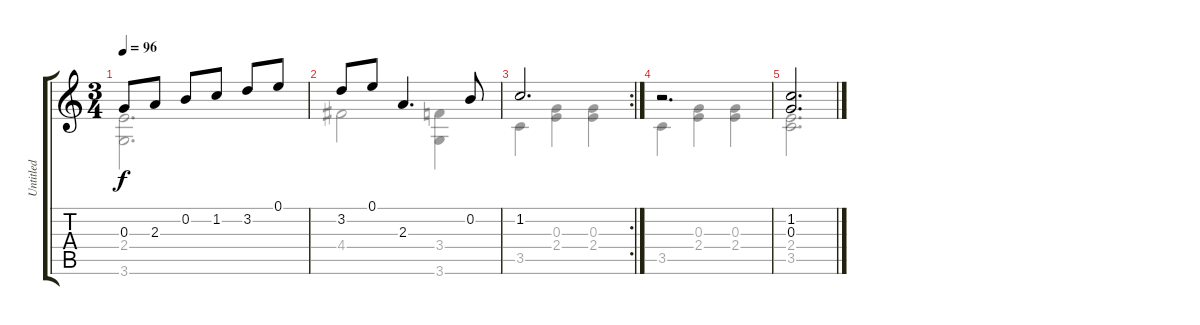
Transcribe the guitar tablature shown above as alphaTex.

\track ("Untitled" "Untitled") {instrument acousticguitarnylon}
\staff {score tabs}
\tuning (E4 B3 G3 D3 A2 E2) {hide}
\voice
\ts (3 4)
\tempo 96
\clef g2
\ks c
0.3.8{dy f} 2.3.8 0.2.8 1.2.8 3.2.8 0.1.8 |
3.2.8 0.1.8 2.3.4{d} 0.2.8 |
\rc 2
1.2.2{d} |
r.2{d} |
(1.2 0.3).2{d}
\voice
\clef g2
\ottava regular
\simile none
\ks c
(2.4 3.6).2{d dy f} |
4.4.2 (3.4 3.6).4 |
3.5.4 (0.3 2.4).4 (0.3 2.4).4 |
3.5.4 (0.3 2.4).4 (0.3 2.4).4 |
(2.4 3.5).2{d}
